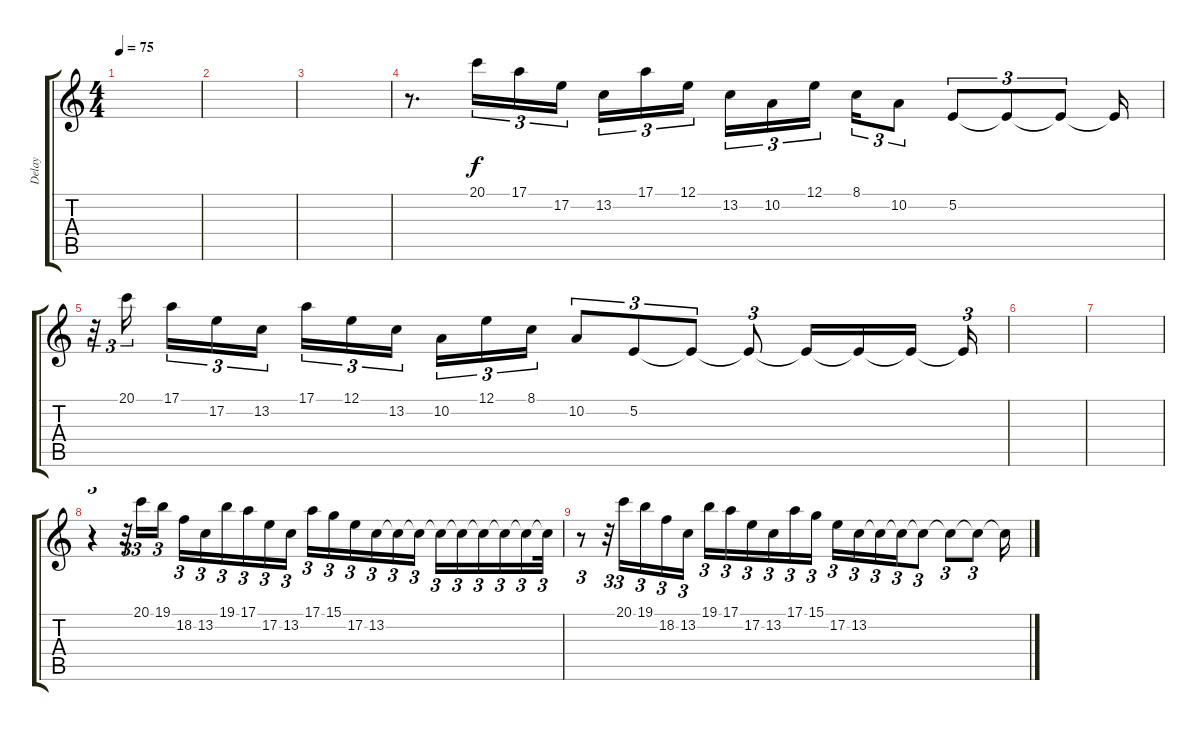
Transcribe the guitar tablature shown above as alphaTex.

\track ("Delay" "Delay") {instrument acousticgrandpiano}
\staff {score tabs}
\tuning (E4 B3 G3 D3 A2 E2) {hide}
\ts (4 4)
\tempo 75
\clef g2
\ks c
|
|
|
r.8{d} 20.1.16{tu (3 2)} 17.1.16{tu (3 2)} 17.2.16{tu (3 2)} 13.2.16{tu (3 2)} 17.1.16{tu (3 2)} 12.1.16{tu (3 2)} 13.2.16{tu (3 2)} 10.2.16{tu (3 2)} 12.1.16{tu (3 2)} 8.1.16{tu (3 2)} 10.2.8{tu (3 2)} 5.2.8{tu (3 2)} 5.2{t}.8{tu (3 2)} 5.2{t}.8{tu (3 2)} 5.2{t}.16 |
r.32{tu (3 2)} 20.1.16{tu (3 2)} 17.1.16{tu (3 2)} 17.2.16{tu (3 2)} 13.2.16{tu (3 2)} 17.1.16{tu (3 2)} 12.1.16{tu (3 2)} 13.2.16{tu (3 2)} 10.2.16{tu (3 2)} 12.1.16{tu (3 2)} 8.1.16{tu (3 2)} 10.2.8{tu (3 2)} 5.2.8{tu (3 2)} 5.2{t}.8{tu (3 2)} 5.2{t}.8{tu (3 2)} 5.2{t}.16 5.2{t}.16 5.2{t}.16 5.2{t}.16{tu (3 2)} |
|
|
r.4{tu (3 2)} r.32{tu (3 2)} 20.1.16{tu (3 2)} 19.1.16{tu (3 2)} 18.2.16{tu (3 2)} 13.2.16{tu (3 2)} 19.1.16{tu (3 2)} 17.1.16{tu (3 2)} 17.2.16{tu (3 2)} 13.2.16{tu (3 2)} 17.1.16{tu (3 2)} 15.1.16{tu (3 2)} 17.2.16{tu (3 2)} 13.2.16{tu (3 2)} 13.2{t}.16{tu (3 2)} 13.2{t}.16{tu (3 2)} 13.2{t}.16{tu (3 2)} 13.2{t}.16{tu (3 2)} 13.2{t}.16{tu (3 2)} 13.2{t}.16{tu (3 2)} 13.2{t}.16{tu (3 2)} 13.2{t}.32{tu (3 2)} |
r.8{tu (3 2)} r.32{tu (3 2)} 20.1.16{tu (3 2)} 19.1.16{tu (3 2)} 18.2.16{tu (3 2)} 13.2.16{tu (3 2)} 19.1.16{tu (3 2)} 17.1.16{tu (3 2)} 17.2.16{tu (3 2)} 13.2.16{tu (3 2)} 17.1.16{tu (3 2)} 15.1.16{tu (3 2)} 17.2.16{tu (3 2)} 13.2.16{tu (3 2)} 13.2{t}.16{tu (3 2)} 13.2{t}.16{tu (3 2)} 13.2{t}.8{tu (3 2)} 13.2{t}.8{tu (3 2)} 13.2{t}.8{tu (3 2)} 13.2{t}.16
